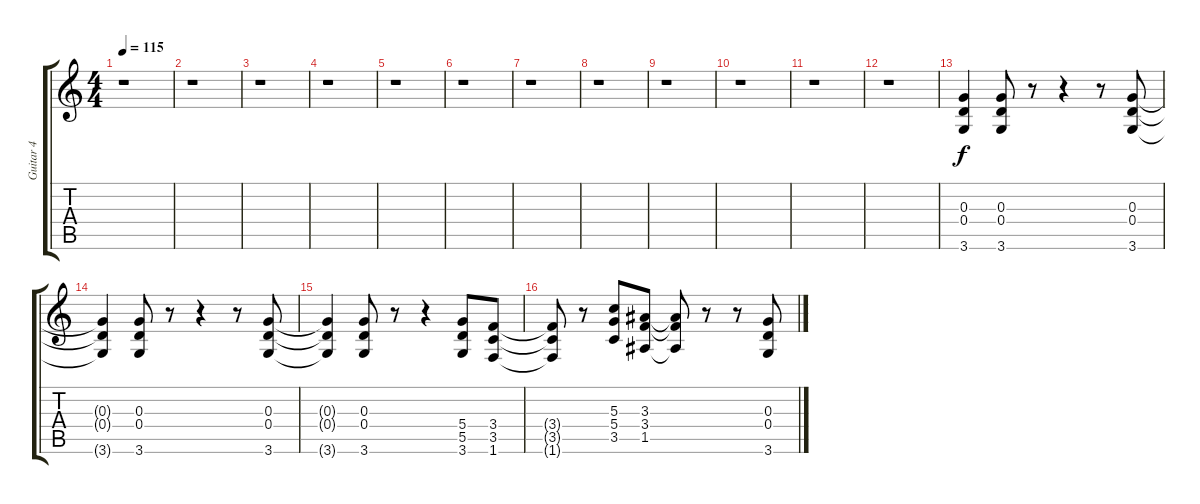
\track ("Guitar 4" "Guitar 4") {instrument overdrivenguitar}
\staff {score tabs}
\tuning (E4 B3 G3 D3 A2 E2) {hide}
\ts (4 4)
\tempo 115
\clef g2
\ks c
r.1{dy f} |
r.1 |
r.1 |
r.1 |
r.1 |
r.1 |
r.1 |
r.1 |
r.1 |
r.1 |
r.1 |
r.1 |
(0.3 0.4 3.6).4 (0.3 0.4 3.6).8 r.8 r.4 r.8 (0.3 0.4 3.6).8 |
(0.3{t} 0.4{t} 3.6{t}).4 (0.3 0.4 3.6).8 r.8 r.4 r.8 (0.3 0.4 3.6).8 |
(0.3{t} 0.4{t} 3.6{t}).4 (0.3 0.4 3.6).8 r.8 r.4 (5.4 5.5 3.6).8 (3.4 3.5 1.6).8 |
(3.4{t} 3.5{t} 1.6{t}).8 r.8 (5.3 5.4 3.5).8 (3.3 3.4 1.5).8 (3.3{t} 3.4{t} 1.5{t}).8 r.8 r.8 (0.3 0.4 3.6).8
